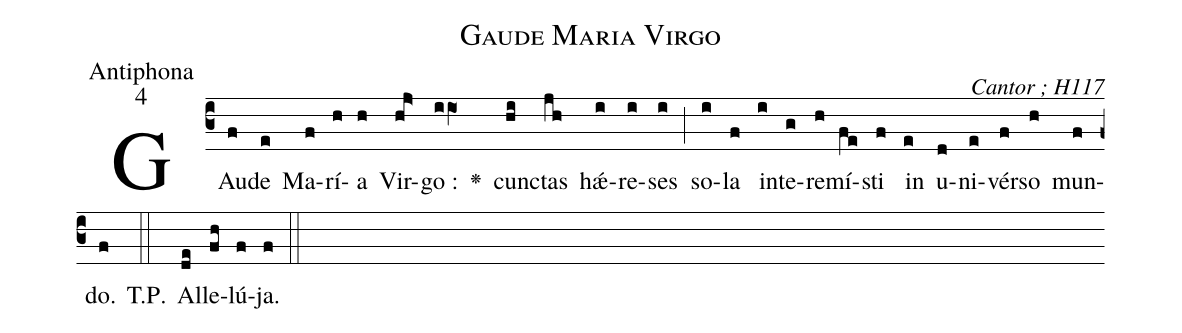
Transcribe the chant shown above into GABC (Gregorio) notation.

name:Gaude Maria Virgo;
office-part:Antiphona;
mode:4;
commentary:Cantor ; H117;
%%
(c3)GAu(f)de(e) Ma(f)rí(h)a(h) Vir(hj>)go :(iiO1) <v>\greheightstar</v>() cun(hi)ctas(jh) hǽ(i)re(i)ses(i) (;) so(i)la(f) in(i)te(g)re(h)mí(fe)sti(f) in(e) u(d)ni(e)vér(f)so(h) mun(f)do.(f)  T.P.(::) Al(de)le(fh)lú(f)ja.(f) (::)
